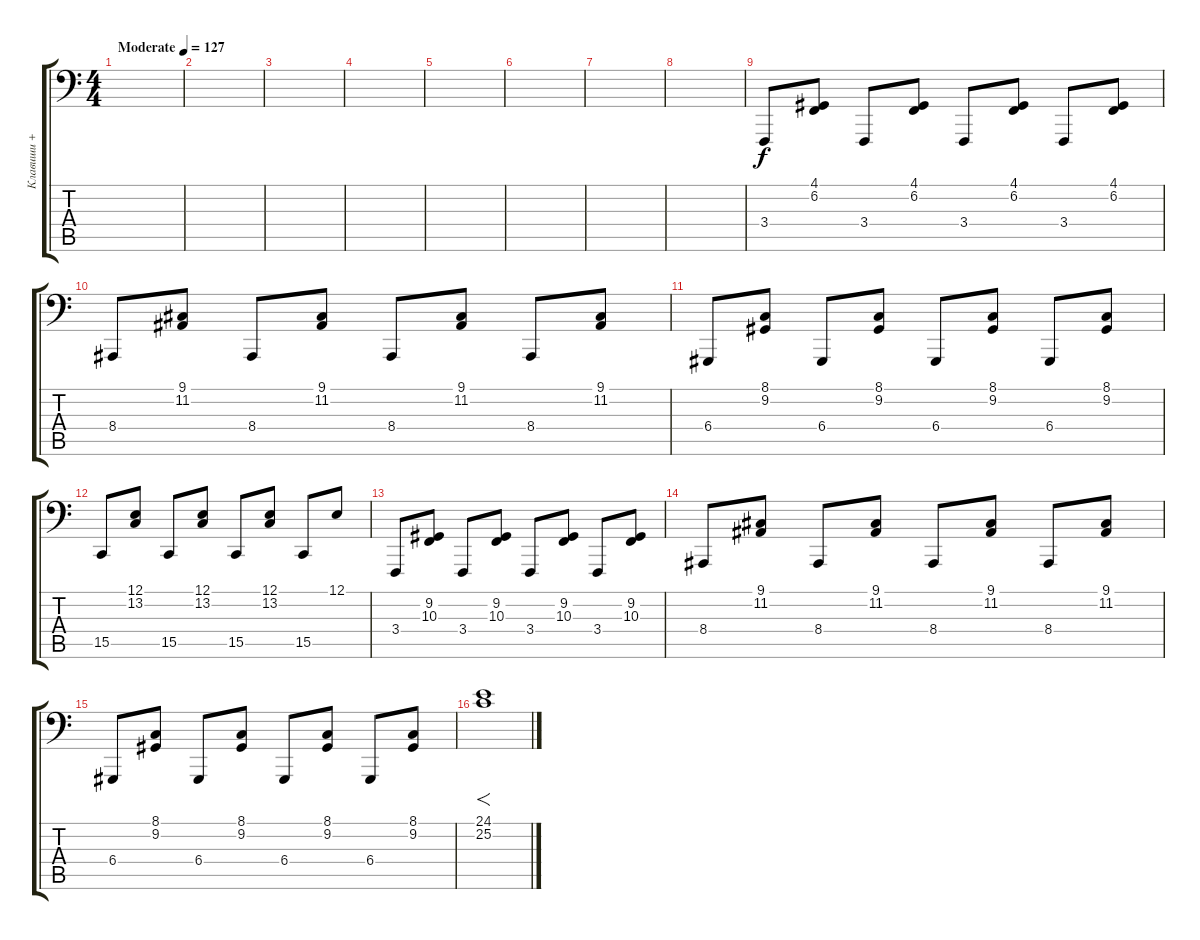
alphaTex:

\track ("Клавиши + эффекты" "Клавиши + ") {instrument frenchhorn}
\staff {score tabs}
\tuning (E2 B1 G1 D1 A0 E0) {hide}
\ts (4 4)
\tempo (127 "Moderate")
\clef f4
\ks c
|
|
|
|
|
|
|
|
3.4.8 (4.1 6.2).8 3.4.8 (4.1 6.2).8 3.4.8 (4.1 6.2).8 3.4.8 (4.1 6.2).8 |
8.4.8 (9.1 11.2).8 8.4.8 (9.1 11.2).8 8.4.8 (9.1 11.2).8 8.4.8 (9.1 11.2).8 |
6.4.8 (8.1 9.2).8 6.4.8 (8.1 9.2).8 6.4.8 (8.1 9.2).8 6.4.8 (8.1 9.2).8 |
15.5.8 (12.1 13.2).8 15.5.8 (12.1 13.2).8 15.5.8 (12.1 13.2).8 15.5.8 12.1.8 |
3.4.8 (9.2 10.3).8 3.4.8 (9.2 10.3).8 3.4.8 (9.2 10.3).8 3.4.8 (9.2 10.3).8 |
8.4.8 (9.1 11.2).8 8.4.8 (9.1 11.2).8 8.4.8 (9.1 11.2).8 8.4.8 (9.1 11.2).8 |
6.4.8 (8.1 9.2).8 6.4.8 (8.1 9.2).8 6.4.8 (8.1 9.2).8 6.4.8 (8.1 9.2).8 |
(24.1 25.2).1{f instrument choiraahs}
